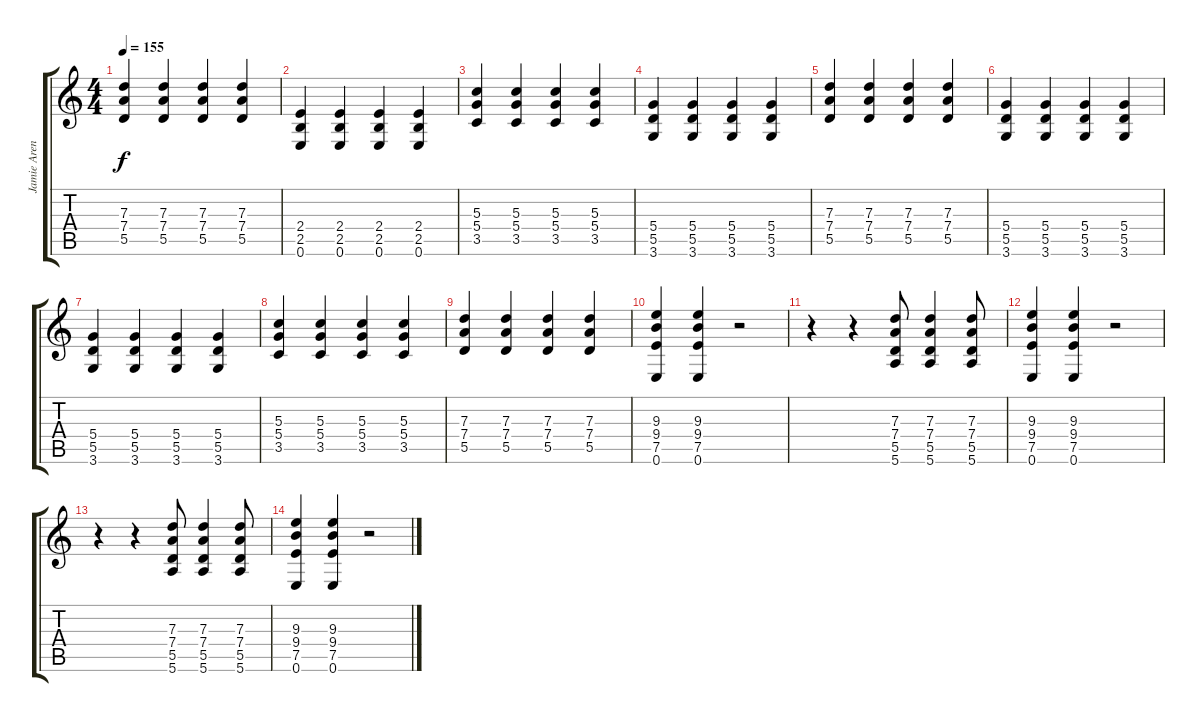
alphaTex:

\track ("Jamie Arentzen" "Jamie Aren") {instrument distortionguitar}
\staff {score tabs}
\tuning (E4 B3 G3 D3 A2 E2) {hide}
\ts (4 4)
\tempo 155
\clef g2
\ks c
(7.3 7.4 5.5).4{dy f} (7.3 7.4 5.5).4 (7.3 7.4 5.5).4 (7.3 7.4 5.5).4 |
(2.4 2.5 0.6).4 (2.4 2.5 0.6).4 (2.4 2.5 0.6).4 (2.4 2.5 0.6).4 |
(5.3 5.4 3.5).4 (5.3 5.4 3.5).4 (5.3 5.4 3.5).4 (5.3 5.4 3.5).4 |
(5.4 5.5 3.6).4 (5.4 5.5 3.6).4 (5.4 5.5 3.6).4 (5.4 5.5 3.6).4 |
(7.3 7.4 5.5).4 (7.3 7.4 5.5).4 (7.3 7.4 5.5).4 (7.3 7.4 5.5).4 |
(5.4 5.5 3.6).4 (5.4 5.5 3.6).4 (5.4 5.5 3.6).4 (5.4 5.5 3.6).4 |
(5.4 5.5 3.6).4 (5.4 5.5 3.6).4 (5.4 5.5 3.6).4 (5.4 5.5 3.6).4 |
(5.3 5.4 3.5).4 (5.3 5.4 3.5).4 (5.3 5.4 3.5).4 (5.3 5.4 3.5).4 |
(7.3 7.4 5.5).4 (7.3 7.4 5.5).4 (7.3 7.4 5.5).4 (7.3 7.4 5.5).4 |
(9.3 9.4 7.5 0.6).4 (9.3 9.4 7.5 0.6).4 r.2 |
r.4 r.4 (7.3 7.4 5.5 5.6).8 (7.3 7.4 5.5 5.6).4 (7.3 7.4 5.5 5.6).8 |
(9.3 9.4 7.5 0.6).4 (9.3 9.4 7.5 0.6).4 r.2 |
r.4 r.4 (7.3 7.4 5.5 5.6).8 (7.3 7.4 5.5 5.6).4 (7.3 7.4 5.5 5.6).8 |
(9.3 9.4 7.5 0.6).4 (9.3 9.4 7.5 0.6).4 r.2
